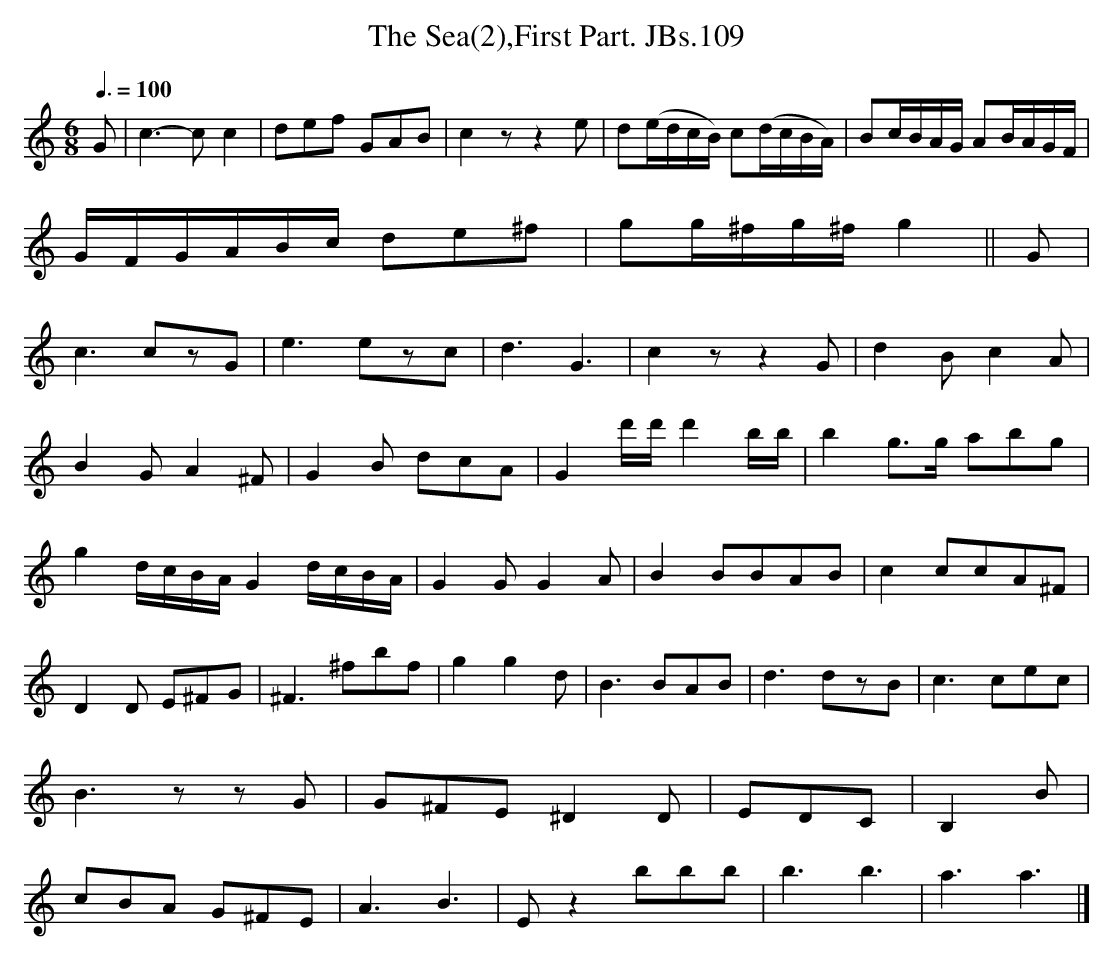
X:1
T:Sea(2),First Part. JBs.109, The
M:6/8
L:1/8
Q:3/8=100
K:C
G|c3-c c2|def GAB|c2zz2 e|d(e/d/c/B/) c(d/c/B/A/)|Bc/B/A/G/ AB/A/G/F/|
G/F/G/A/B/c/ de^f|gg/^f/g/^f/g2||G|c3czG|e3ezc|d3G3|c2zz2G|d2Bc2A|!
B2GA2^F|G2B dcA|G2d'/d'/d'2b/b/|b2g>g abg|g2d/c/B/A/G2d/c/B/A/|
G2GG2A|B2BBAB|c2ccA^F|D2D E^FG|^F3^fbf|g2g2d|B3BAB|d3dzB|c3cec|
B3 zz G|G^FE^D2D|EDC|B,2B|cBA G^FE|A3B3|Ez2bbb|b3b3|a3a3|]
